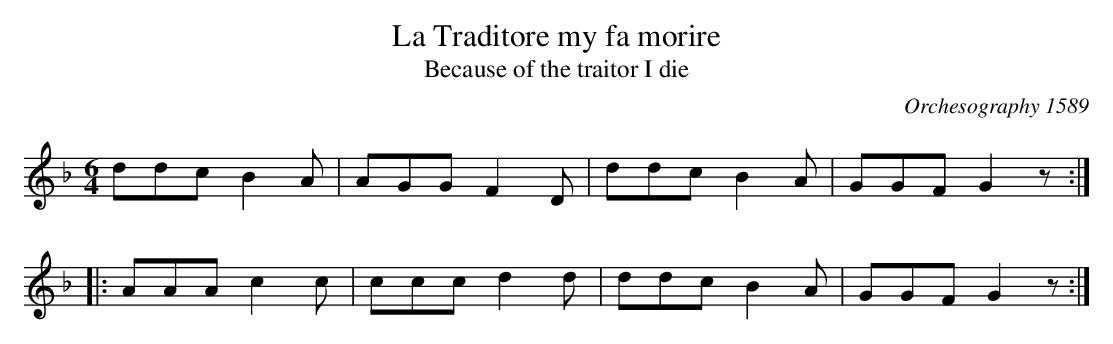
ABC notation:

X:1
T:La Traditore my fa morire
T:Because of the traitor I die
C:Orchesography 1589
M:6/4
K:G dorian
ddc B2A | AGG F2D | ddc B2A | GGF G2z ::
AAA c2c | ccc d2d | ddc B2A | GGF G2z :|
